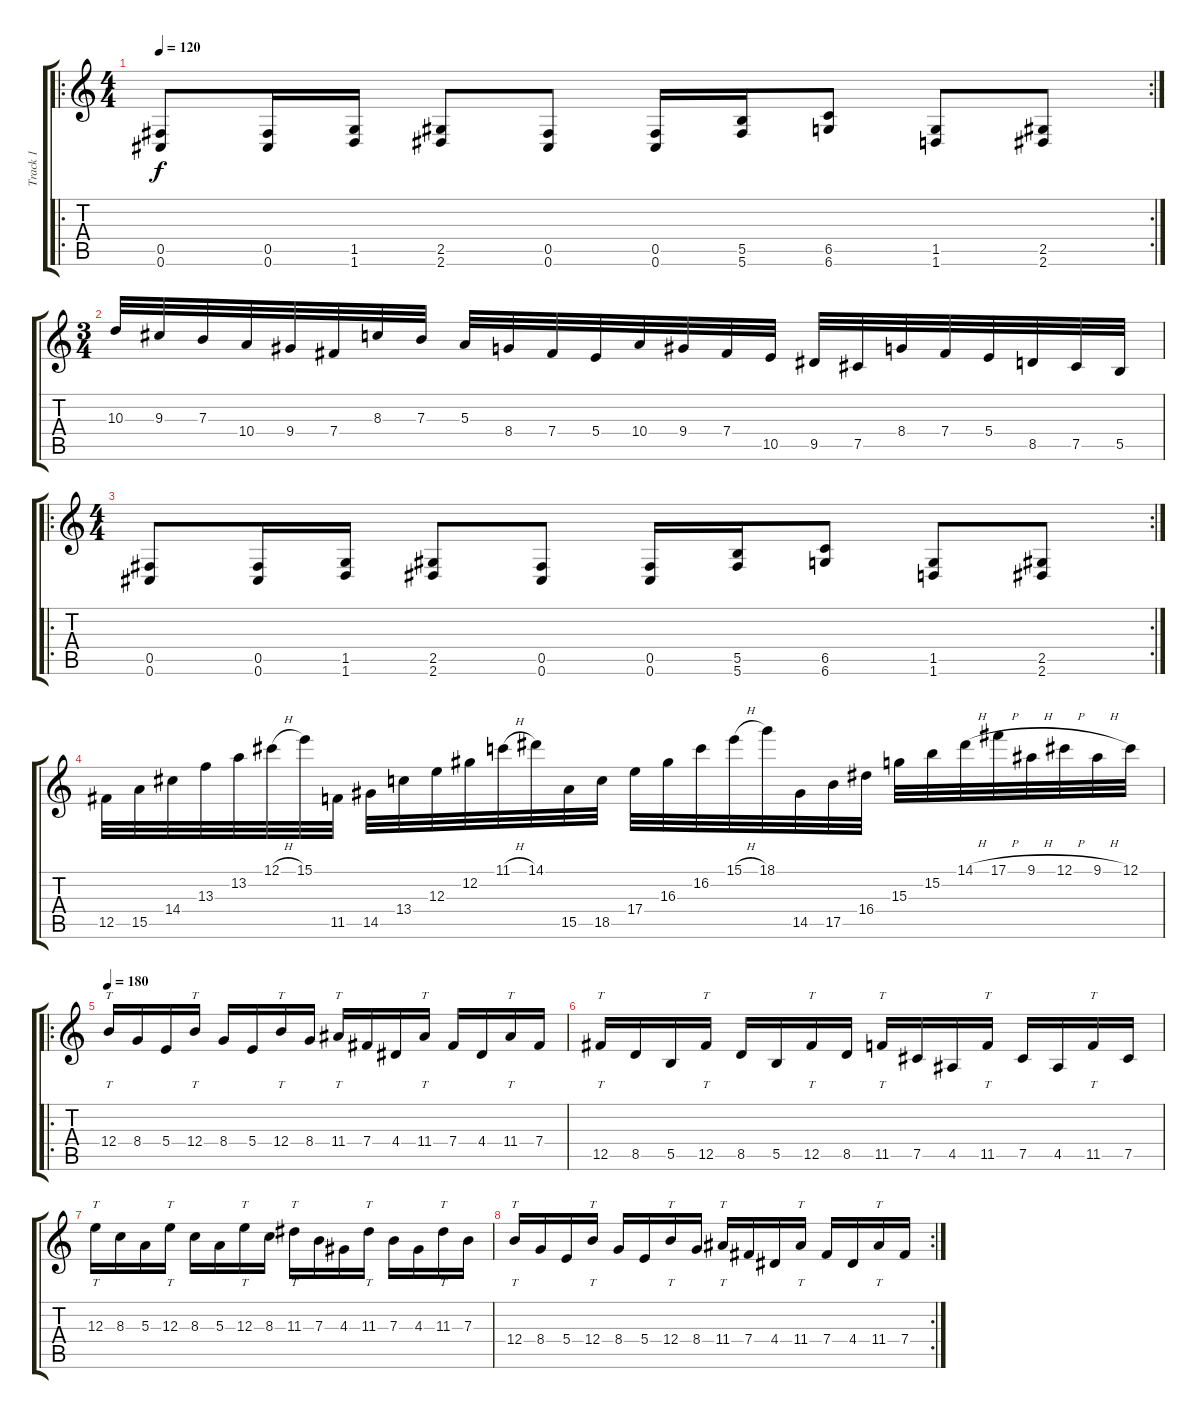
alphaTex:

\track ("Track 1" "Track 1") {instrument overdrivenguitar}
\staff {score tabs}
\tuning (Db4 Ab3 E3 B2 Gb2 Db2) {hide}
\ro
\rc 2
\ts (4 4)
\tempo 120
\clef g2
\ks c
(0.5 0.6).8{dy f} (0.5 0.6).16 (1.5 1.6).16 (2.5 2.6).8 (0.5 0.6).8 (0.5 0.6).16 (5.5 5.6).16 (6.5 6.6).8 (1.5 1.6).8 (2.5 2.6).8 |
\ts (3 4)
10.3.32 9.3.32 7.3.32 10.4.32 9.4.32 7.4.32 8.3.32 7.3.32 5.3.32 8.4.32 7.4.32 5.4.32 10.4.32 9.4.32 7.4.32 10.5.32 9.5.32 7.5.32 8.4.32 7.4.32 5.4.32 8.5.32 7.5.32 5.5.32 |
\ro
\rc 2
\ts (4 4)
(0.5 0.6).8 (0.5 0.6).16 (1.5 1.6).16 (2.5 2.6).8 (0.5 0.6).8 (0.5 0.6).16 (5.5 5.6).16 (6.5 6.6).8 (1.5 1.6).8 (2.5 2.6).8 |
12.5.32 15.5.32 14.4.32 13.3.32 13.2.32 12.1{h}.32 15.1.32 11.5.32 14.5.32 13.4.32 12.3.32 12.2.32 11.1{h}.32 14.1.32 15.5.32 18.5.32 17.4.32 16.3.32 16.2.32 15.1{h}.32 18.1.32 14.5.32 17.5.32 16.4.32 15.3.32 15.2.32 14.1{h}.32 17.1{h}.32 9.1{h}.32 12.1{h}.32 9.1{h}.32 12.1.32 |
\ro
\tempo 180
12.4.16{tt} 8.4.16 5.4.16 12.4.16{tt} 8.4.16 5.4.16 12.4.16{tt} 8.4.16 11.4.16{tt} 7.4.16 4.4.16 11.4.16{tt} 7.4.16 4.4.16 11.4.16{tt} 7.4.16 |
12.5.16{tt} 8.5.16 5.5.16 12.5.16{tt} 8.5.16 5.5.16 12.5.16{tt} 8.5.16 11.5.16{tt} 7.5.16 4.5.16 11.5.16{tt} 7.5.16 4.5.16 11.5.16{tt} 7.5.16 |
12.3.16{tt} 8.3.16 5.3.16 12.3.16{tt} 8.3.16 5.3.16 12.3.16{tt} 8.3.16 11.3.16{tt} 7.3.16 4.3.16 11.3.16{tt} 7.3.16 4.3.16 11.3.16{tt} 7.3.16 |
\rc 2
12.4.16{tt} 8.4.16 5.4.16 12.4.16{tt} 8.4.16 5.4.16 12.4.16{tt} 8.4.16 11.4.16{tt} 7.4.16 4.4.16 11.4.16{tt} 7.4.16 4.4.16 11.4.16{tt} 7.4.16
